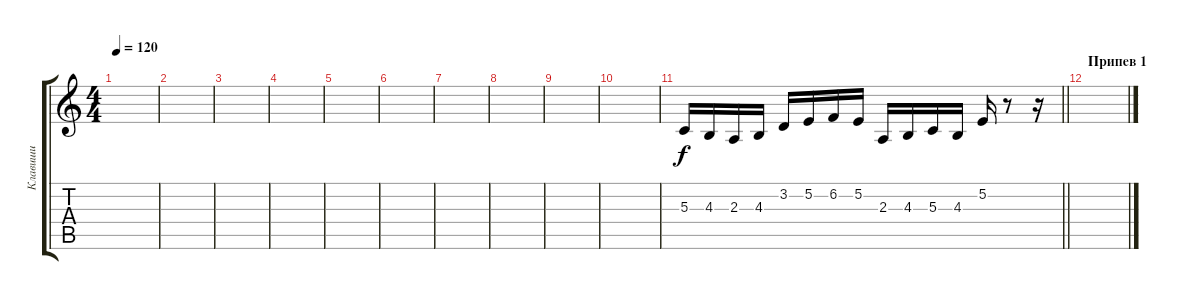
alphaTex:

\track ("Клавиши" "Клавиши") {instrument lead6voice}
\staff {score tabs}
\tuning (E4 B3 G3 D3 A2 E2) {hide}
\ts (4 4)
\tempo 120
\clef g2
\ks c
|
|
|
|
|
|
|
|
|
|
\barLineRight lightlight
5.3.16 4.3.16 2.3.16 4.3.16 3.2.16 5.2.16 6.2.16 5.2.16 2.3.16 4.3.16 5.3.16 4.3.16 5.2.16 r.8 r.16 |
\section ("" "Припев 1")
